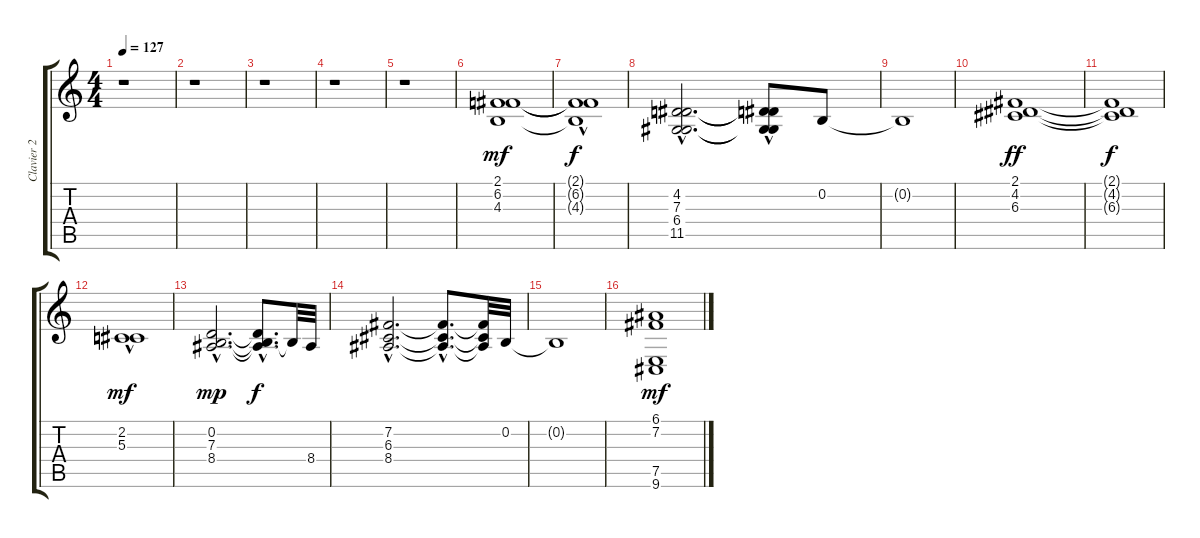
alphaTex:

\track ("Clavier 2" "Clavier 2") {instrument pad8sweep}
\staff {score tabs}
\tuning (E4 B3 G3 D3 A2 E2) {hide}
\ts (4 4)
\tempo 127
\clef g2
\ks c
r.1{dy mf} |
r.1 |
r.1 |
r.1 |
r.1 |
(2.1 6.2 4.3).1 |
(2.1{t} 6.2{t} 4.3{hac t}).1{dy f} |
(4.2{hac} 7.3{hac} 6.4{hac} 11.5{hac}).2{d} (4.2{t} 7.3{t} 6.4{hac t} 11.5{t}).8 0.2.8 |
0.2{t}.1 |
(2.1 4.2 6.3).1{dy ff} |
(2.1{t} 4.2{t} 6.3{t}).1{dy f} |
(2.2{hac} 5.3).1{dy mf} |
(0.2{hac} 7.3{hac} 8.4{hac}).2{d dy mp} (0.2{hac t} 7.3{hac t} 8.4{hac t}).8{d dy f} 0.2{t}.32 8.4.32 |
(7.2{hac} 6.3{hac} 8.4{hac}).2{d} (7.2{hac t} 6.3{hac t} 8.4{hac t}).8{d} (7.2{t} 6.3{t} 8.4{t}).32 0.2.32 |
0.2{t}.1 |
(6.1 7.2 7.5 9.6).1{dy mf}
